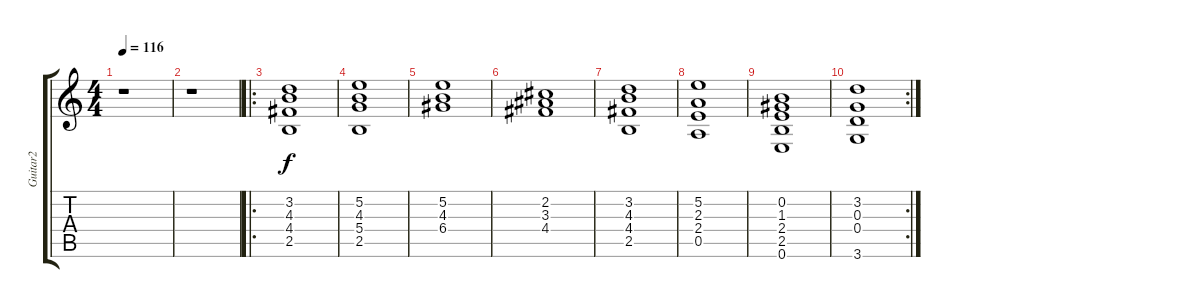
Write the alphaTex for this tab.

\track ("Guitar2" "Guitar2") {instrument electricguitarclean}
\staff {score tabs}
\tuning (E4 B3 G3 D3 A2 E2) {hide}
\ts (4 4)
\tempo 116
\clef g2
\ks c
r.1{dy f} |
r.1 |
\ro
(3.2 4.3 4.4 2.5).1 |
(5.2 4.3 5.4 2.5).1 |
(5.2 4.3 6.4).1 |
(2.2 3.3 4.4).1 |
(3.2 4.3 4.4 2.5).1 |
(5.2 2.3 2.4 0.5).1 |
(0.2 1.3 2.4 2.5 0.6).1 |
\rc 2
(3.2 0.3 0.4 3.6).1
